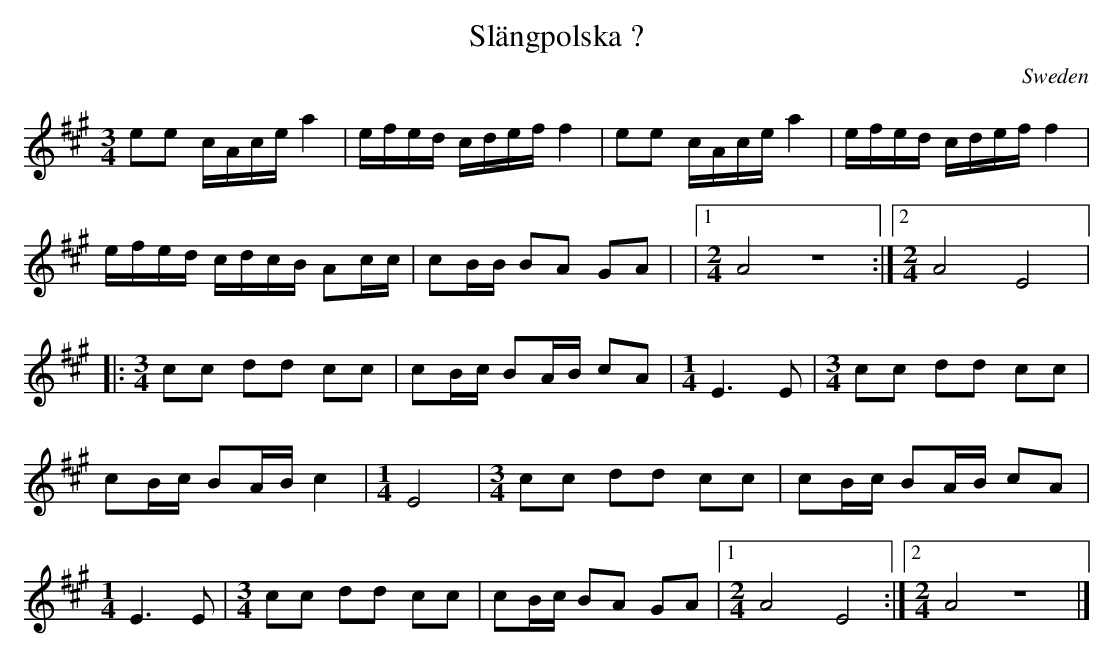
X:1
T:Sl\"angpolska ?
O:Sweden
M:3/4
K:A
ee c/A/c/e/ a2| e/f/e/d/ c/d/e/f/ f2|\
ee c/A/c/e/ a2| e/f/e/d/ c/d/e/f/ f2|\
e/f/e/d/ c/d/c/B/ Ac/c/| cB/B/ BA GA| \
|1 \
M:2/4
A4 z4 :|2 \
M:2/4
A4 E4|:\
M:3/4
cc dd cc| cB/c/ BA/B/ cA|\
M:1/4
E3E|\
M:3/4
cc dd cc| cB/c/ BA/B/ c2|\
M:1/4
E4|\
M:3/4
cc dd cc| cB/c/ BA/B/ cA|\
M:1/4
E3E|\
M:3/4
cc dd cc| cB/c/ BA GA |1\
M:2/4
A4 E4 :|2\
M:2/4
A4 z4 |]
